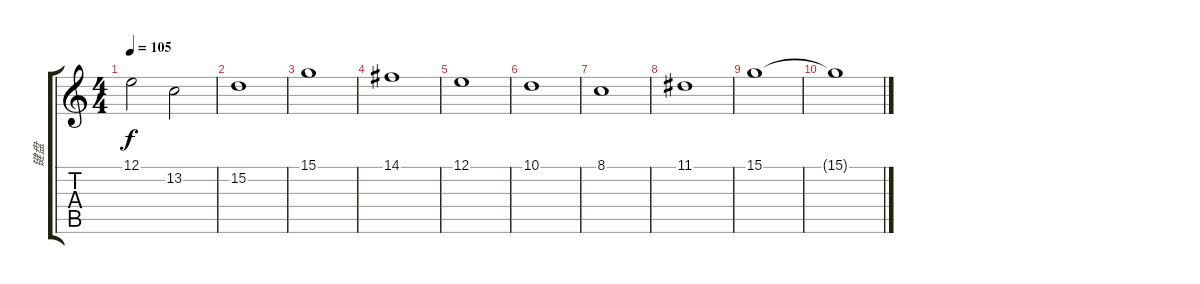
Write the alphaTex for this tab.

\track ("键盘" "键盘") {instrument synthstrings2}
\staff {score tabs}
\tuning (E4 B3 G3 D3 A2 E2) {hide}
\ts (4 4)
\tempo 105
\clef g2
\ks c
12.1.2{dy f} 13.2.2 |
15.2.1 |
15.1.1 |
14.1.1 |
12.1.1 |
10.1.1 |
8.1.1 |
11.1.1 |
15.1.1 |
15.1{t}.1
